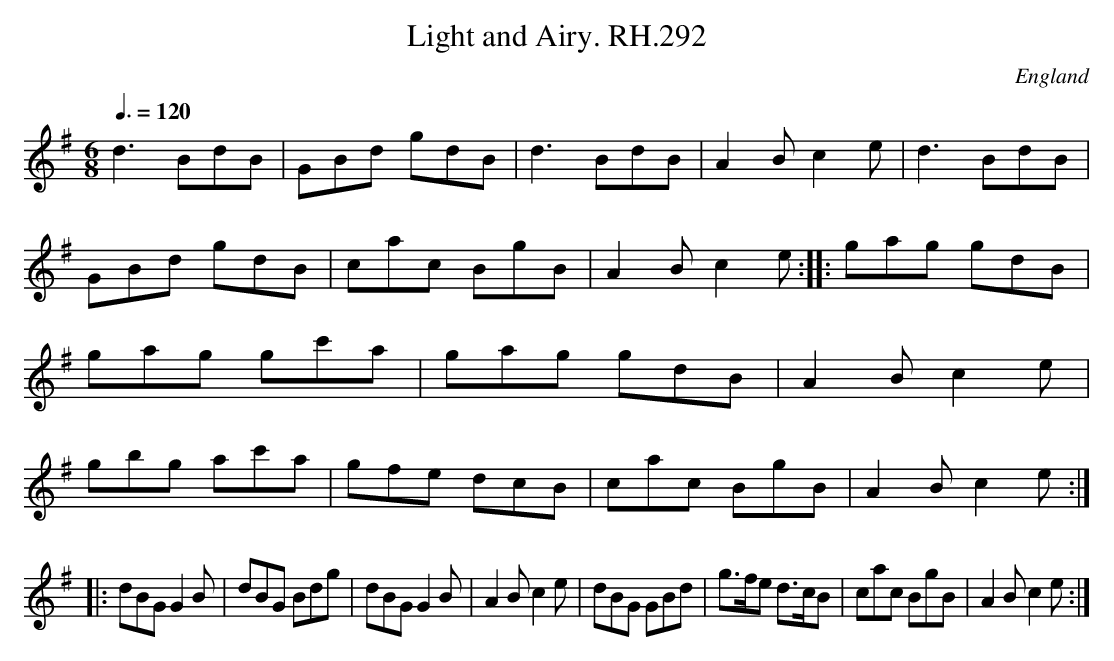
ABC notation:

X:1
T:Light and Airy. RH.292
O:England
M:6/8
L:1/8
Q:3/8=120
K:G
d3 BdB|GBd gdB|d3 BdB|A2B c2e|
d3 BdB|GBd gdB|cac BgB|A2B c2e:|
|:gag gdB|gag gc'a|gag gdB|A2B c2e|
gbg ac'a|gfe dcB|cac BgB|A2B c2e:|!
|:dBG G2B|dBG Bdg|dBG G2B|A2B c2e|
dBG GBd|g>fe d>cB|cac BgB|A2B c2e:|
